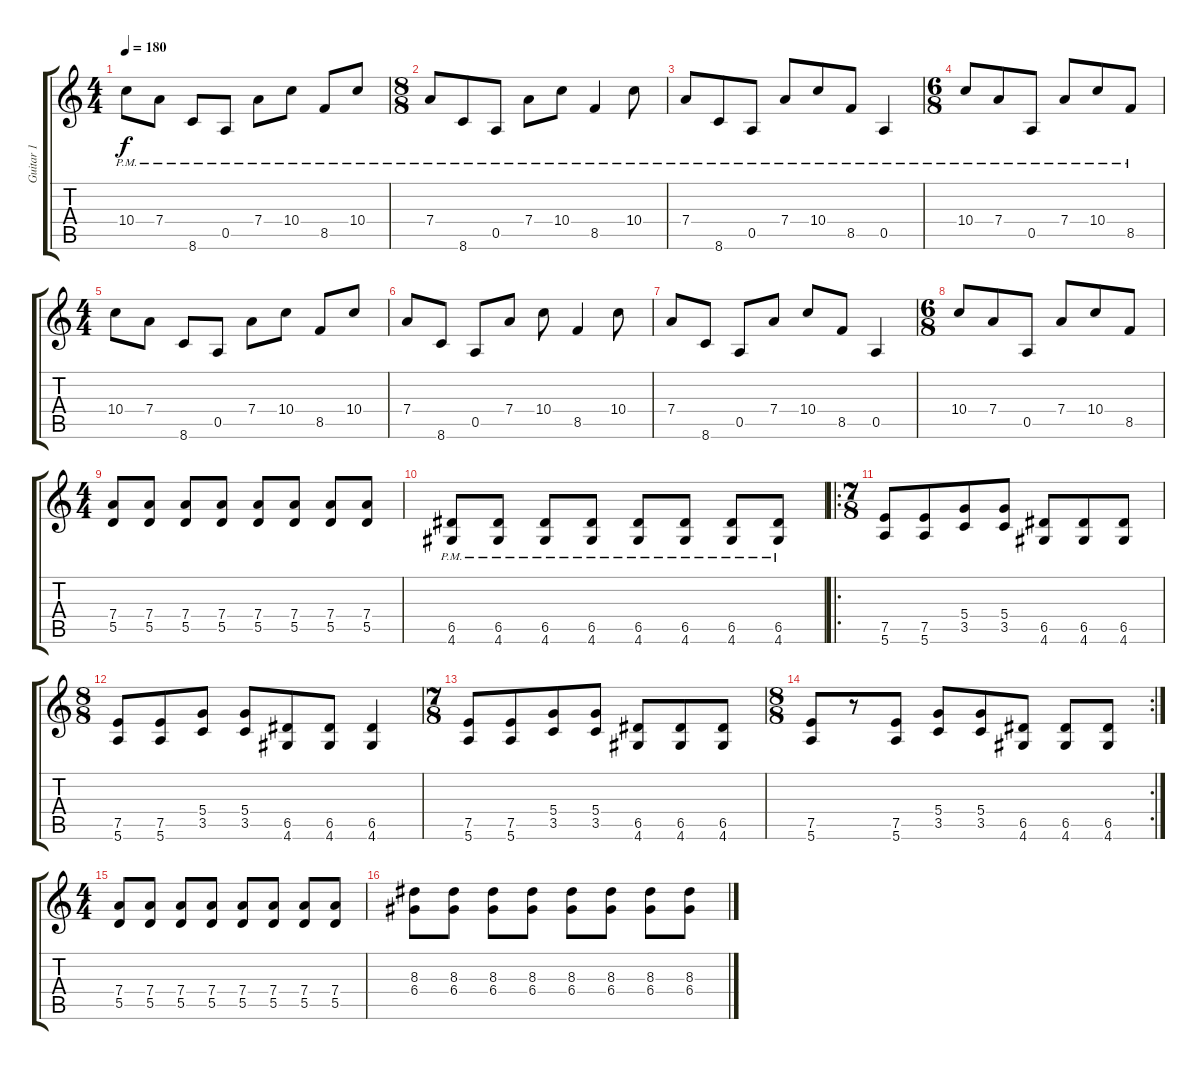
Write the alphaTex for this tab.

\track ("Guitar 1" "Guitar 1") {instrument distortionguitar}
\staff {score tabs}
\tuning (E4 B3 G3 D3 A2 E2) {hide}
\ts (4 4)
\tempo 180
\clef g2
\ks c
10.4{pm}.8{dy f instrument electricguitarclean} 7.4{pm}.8 8.6{pm}.8 0.5{pm}.8 7.4{pm}.8 10.4{pm}.8 8.5{pm}.8 10.4{pm}.8 |
\ts (8 8)
7.4{pm}.8 8.6{pm}.8 0.5{pm}.8 7.4{pm}.8 10.4{pm}.8 8.5{pm}.4 10.4{pm}.8 |
7.4{pm}.8 8.6{pm}.8 0.5{pm}.8 7.4{pm}.8 10.4{pm}.8 8.5{pm}.8 0.5{pm}.4 |
\ts (6 8)
10.4{pm}.8 7.4{pm}.8 0.5{pm}.8 7.4{pm}.8 10.4{pm}.8 8.5{pm}.8 |
\ts (4 4)
10.4.8 7.4.8 8.6.8 0.5.8 7.4.8 10.4.8 8.5.8 10.4.8 |
7.4.8 8.6.8 0.5.8 7.4.8 10.4.8 8.5.4 10.4.8 |
7.4.8 8.6.8 0.5.8 7.4.8 10.4.8 8.5.8 0.5.4 |
\ts (6 8)
10.4.8 7.4.8 0.5.8 7.4.8 10.4.8 8.5.8 |
\ts (4 4)
(7.4 5.5).8{instrument distortionguitar} (7.4 5.5).8 (7.4 5.5).8 (7.4 5.5).8 (7.4 5.5).8 (7.4 5.5).8 (7.4 5.5).8 (7.4 5.5).8 |
(6.5{pm} 4.6{pm}).8 (6.5{pm} 4.6{pm}).8 (6.5{pm} 4.6{pm}).8 (6.5{pm} 4.6{pm}).8 (6.5{pm} 4.6{pm}).8 (6.5{pm} 4.6{pm}).8 (6.5{pm} 4.6{pm}).8 (6.5{pm} 4.6{pm}).8 |
\ro
\ts (7 8)
(7.5 5.6).8 (7.5 5.6).8 (5.4 3.5).8 (5.4 3.5).8 (6.5 4.6).8 (6.5 4.6).8 (6.5 4.6).8 |
\ts (8 8)
(7.5 5.6).8 (7.5 5.6).8 (5.4 3.5).8 (5.4 3.5).8 (6.5 4.6).8 (6.5 4.6).8 (6.5 4.6).4 |
\ts (7 8)
(7.5 5.6).8 (7.5 5.6).8 (5.4 3.5).8 (5.4 3.5).8 (6.5 4.6).8 (6.5 4.6).8 (6.5 4.6).8 |
\rc 2
\ts (8 8)
(7.5 5.6).8 r.8 (7.5 5.6).8 (5.4 3.5).8 (5.4 3.5).8 (6.5 4.6).8 (6.5 4.6).8 (6.5 4.6).8 |
\ts (4 4)
(7.4 5.5).8 (7.4 5.5).8 (7.4 5.5).8 (7.4 5.5).8 (7.4 5.5).8 (7.4 5.5).8 (7.4 5.5).8 (7.4 5.5).8 |
(8.3 6.4).8 (8.3 6.4).8 (8.3 6.4).8 (8.3 6.4).8 (8.3 6.4).8 (8.3 6.4).8 (8.3 6.4).8 (8.3 6.4).8
